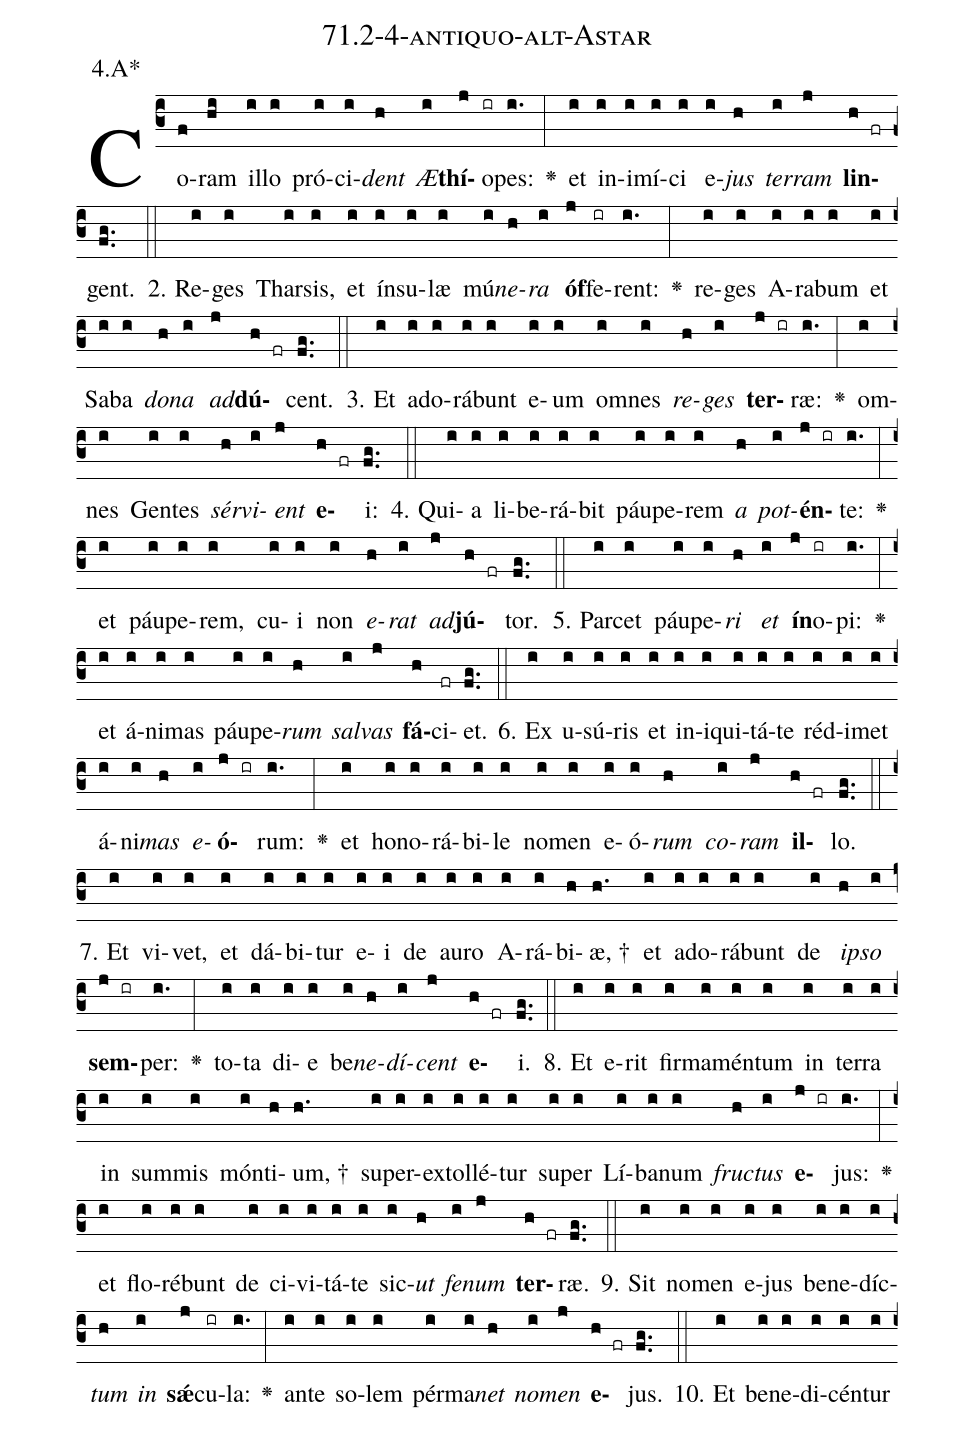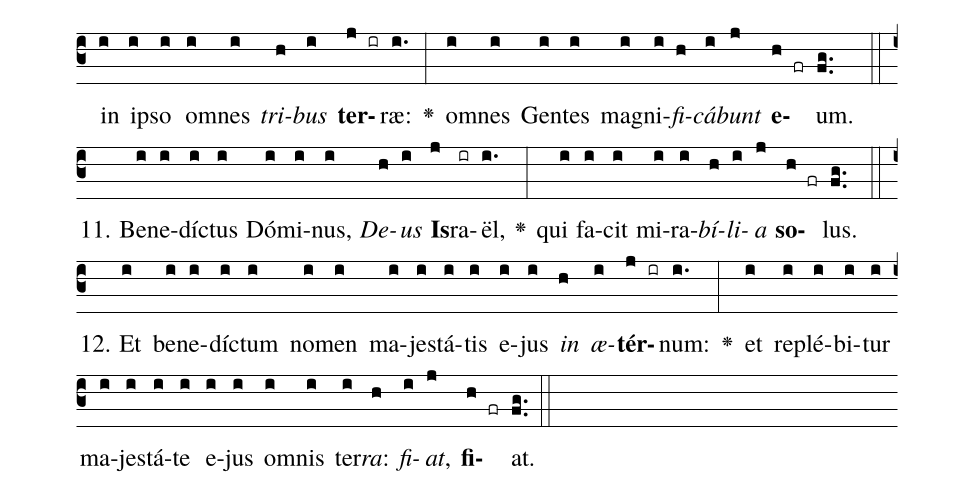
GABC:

name: 71.2-4-antiquo-alt-Astar;
annotation: 4.A*;
%%
(c3)Co(f)ram(hi) il(i)lo(i) pró(i)ci(i)<i>dent</i>(h) <i>Æ</i>(i)<b>thí</b>(j)o(ir)pes:(i.) <v>\greheightstar</v>(:) et(i) in(i)i(i)mí(i)ci(i) e(i)<i>jus</i>(h) <i>ter</i>(i)<i>ram</i>(j) <b>lin</b>(h fr)gent.(fg..) (::)
2. Re(i)ges(i) Thar(i)sis,(i) et(i) ín(i)su(i)læ(i) mú(i)<i>ne</i>(h)<i>ra</i>(i) <b>óf</b>(j)fe(ir)rent:(i.) <v>\greheightstar</v>(:) re(i)ges(i) A(i)ra(i)bum(i) et(i) Sa(i)ba(i) <i>do</i>(h)<i>na</i>(i) <i>ad</i>(j)<b>dú</b>(h fr)cent.(fg..) (::)
3. Et(i) ad(i)o(i)rá(i)bunt(i) e(i)um(i) om(i)nes(i) <i>re</i>(h)<i>ges</i>(i) <b>ter</b>(j ir)ræ:(i.) <v>\greheightstar</v>(:) om(i)nes(i) Gen(i)tes(i) <i>sér</i>(h)<i>vi</i>(i)<i>ent</i>(j) <b>e</b>(h fr)i:(fg..) (::)
4. Qui(i)a(i) li(i)be(i)rá(i)bit(i) páu(i)pe(i)rem(i) <i>a</i>(h) <i>pot</i>(i)<b>én</b>(j ir)te:(i.) <v>\greheightstar</v>(:) et(i) páu(i)pe(i)rem,(i) cu(i)i(i) non(i) <i>e</i>(h)<i>rat</i>(i) <i>ad</i>(j)<b>jú</b>(h fr)tor.(fg..) (::)
5. Par(i)cet(i) páu(i)pe(i)<i>ri</i>(h) <i>et</i>(i) <b>ín</b>(j)o(ir)pi:(i.) <v>\greheightstar</v>(:) et(i) á(i)ni(i)mas(i) páu(i)pe(i)<i>rum</i>(h) <i>sal</i>(i)<i>vas</i>(j) <b>fá</b>(h)ci(fr)et.(fg..) (::)
6. Ex(i) u(i)sú(i)ris(i) et(i) in(i)i(i)qui(i)tá(i)te(i) réd(i)i(i)met(i) á(i)ni(i)<i>mas</i>(h) <i>e</i>(i)<b>ó</b>(j ir)rum:(i.) <v>\greheightstar</v>(:) et(i) ho(i)no(i)rá(i)bi(i)le(i) no(i)men(i) e(i)ó(i)<i>rum</i>(h) <i>co</i>(i)<i>ram</i>(j) <b>il</b>(h fr)lo.(fg..) (::)
7. Et(i) vi(i)vet,(i) et(i) dá(i)bi(i)tur(i) e(i)i(i) de(i) au(i)ro(i) A(i)rá(i)bi(h)æ, †(h.) et(i) ad(i)o(i)rá(i)bunt(i) de(i) <i>ip</i>(h)<i>so</i>(i) <b>sem</b>(j ir)per:(i.) <v>\greheightstar</v>(:) to(i)ta(i) di(i)e(i) be(i)<i>ne</i>(h)<i>dí</i>(i)<i>cent</i>(j) <b>e</b>(h fr)i.(fg..) (::)
8. Et(i) e(i)rit(i) fir(i)ma(i)mén(i)tum(i) in(i) ter(i)ra(i) in(i) sum(i)mis(i) món(i)ti(h)um, †(h.) su(i)per(i)ex(i)tol(i)lé(i)tur(i) su(i)per(i) Lí(i)ba(i)num(i) <i>fruc</i>(h)<i>tus</i>(i) <b>e</b>(j ir)jus:(i.) <v>\greheightstar</v>(:) et(i) flo(i)ré(i)bunt(i) de(i) ci(i)vi(i)tá(i)te(i) sic(i)<i>ut</i>(h) <i>fe</i>(i)<i>num</i>(j) <b>ter</b>(h fr)ræ.(fg..) (::)
9. Sit(i) no(i)men(i) e(i)jus(i) be(i)ne(i)díc(i)<i>tum</i>(h) <i>in</i>(i) <b>sǽ</b>(j)cu(ir)la:(i.) <v>\greheightstar</v>(:) an(i)te(i) so(i)lem(i) pér(i)ma(i)<i>net</i>(h) <i>no</i>(i)<i>men</i>(j) <b>e</b>(h fr)jus.(fg..) (::)
10. Et(i) be(i)ne(i)di(i)cén(i)tur(i) in(i) ip(i)so(i) om(i)nes(i) <i>tri</i>(h)<i>bus</i>(i) <b>ter</b>(j ir)ræ:(i.) <v>\greheightstar</v>(:) om(i)nes(i) Gen(i)tes(i) ma(i)gni(i)<i>fi</i>(h)<i>cá</i>(i)<i>bunt</i>(j) <b>e</b>(h fr)um.(fg..) (::)
11. Be(i)ne(i)díc(i)tus(i) Dó(i)mi(i)nus,(i) <i>De</i>(h)<i>us</i>(i) <b>Is</b>(j)ra(ir)ël,(i.) <v>\greheightstar</v>(:) qui(i) fa(i)cit(i) mi(i)ra(i)<i>bí</i>(h)<i>li</i>(i)<i>a</i>(j) <b>so</b>(h fr)lus.(fg..) (::)
12. Et(i) be(i)ne(i)díc(i)tum(i) no(i)men(i) ma(i)jes(i)tá(i)tis(i) e(i)jus(i) <i>in</i>(h) <i>æ</i>(i)<b>tér</b>(j ir)num:(i.) <v>\greheightstar</v>(:) et(i) re(i)plé(i)bi(i)tur(i) ma(i)jes(i)tá(i)te(i) e(i)jus(i) om(i)nis(i) ter(i)<i>ra</i>:(h) <i>fi</i>(i)<i>at</i>,(j) <b>fi</b>(h fr)at.(fg..) (::)
